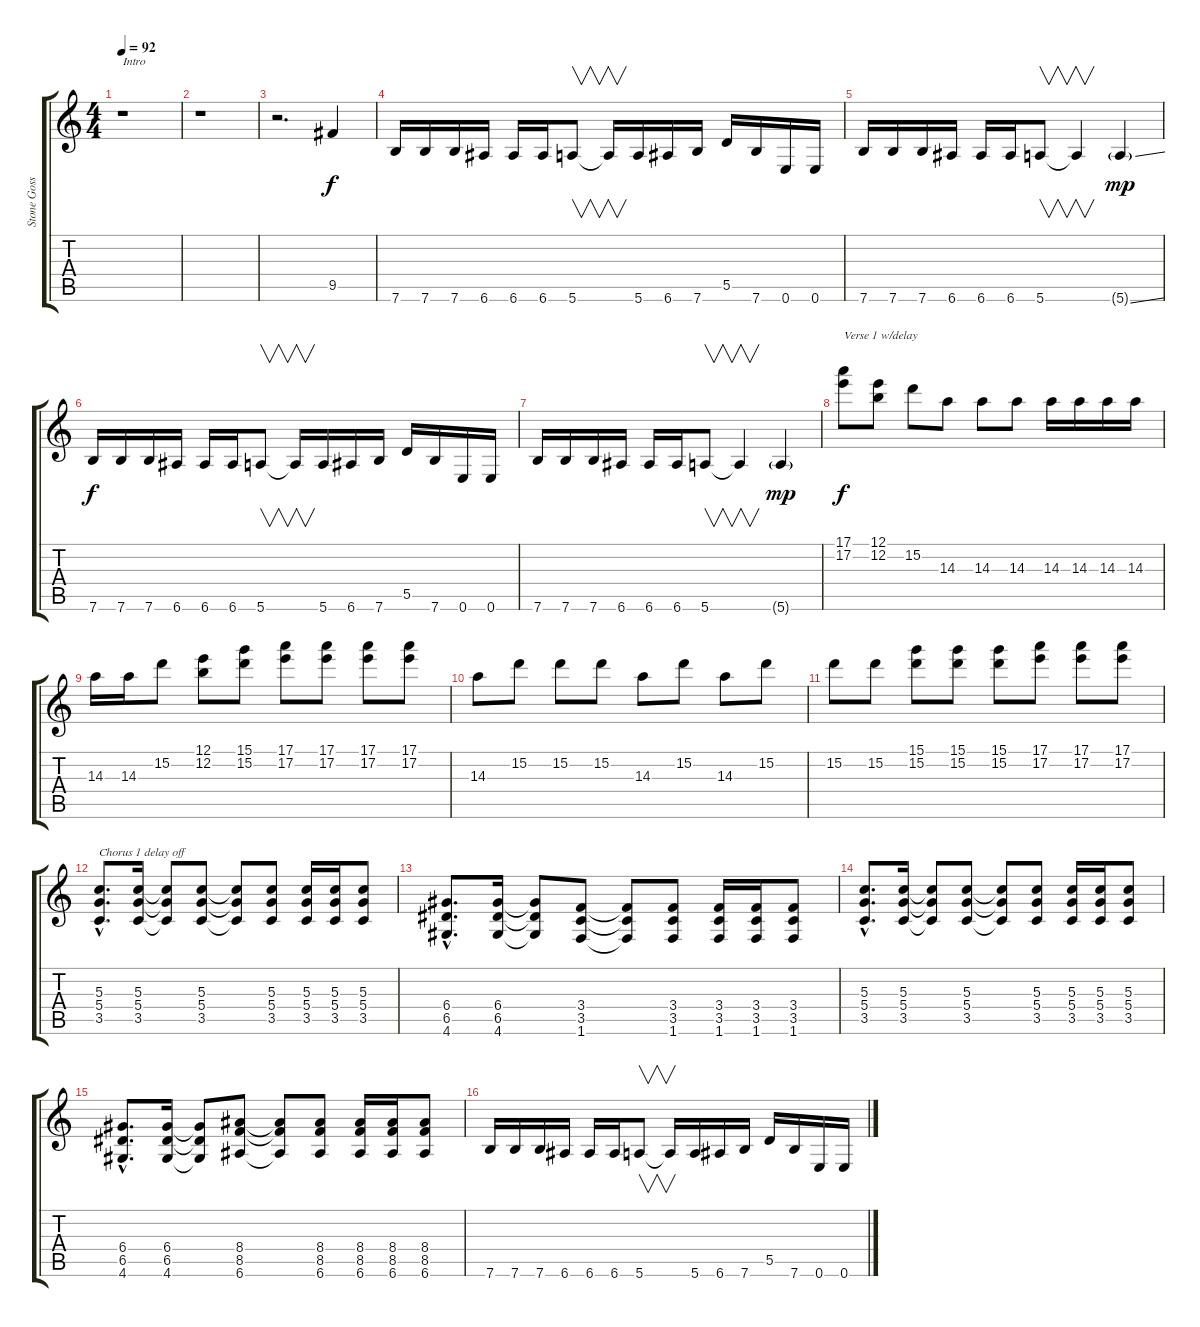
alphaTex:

\track ("Stone Gossard" "Stone Goss") {instrument overdrivenguitar}
\staff {score tabs}
\tuning (E4 B3 G3 D3 A2 E2) {hide}
\ts (4 4)
\tempo 92
\clef g2
\ks c
r.1{txt "Intro" dy f instrument overdrivenguitar} |
r.1 |
r.2{d} 9.5.4 |
7.6.16 7.6.16 7.6.16 6.6.16 6.6.16 6.6.16 5.6.8{v} 5.6{t}.16{v} 5.6.16 6.6.16 7.6.16 5.5.16 7.6.16 0.6.16 0.6.16 |
7.6.16 7.6.16 7.6.16 6.6.16 6.6.16 6.6.16 5.6.8{v} 5.6{t}.4{v} 5.6{ss g}.4{dy mp} |
7.6.16{dy f} 7.6.16 7.6.16 6.6.16 6.6.16 6.6.16 5.6.8{v} 5.6{t}.16{v} 5.6.16 6.6.16 7.6.16 5.5.16 7.6.16 0.6.16 0.6.16 |
7.6.16 7.6.16 7.6.16 6.6.16 6.6.16 6.6.16 5.6.8{v} 5.6{t}.4{v} 5.6{g}.4{dy mp} |
(17.1 17.2).8{txt "Verse 1 w/delay" dy f} (12.1 12.2).8 15.2.8 14.3.8 14.3.8 14.3.8 14.3.16 14.3.16 14.3.16 14.3.16 |
14.3.16 14.3.16 15.2.8 (12.1 12.2).8 (15.1 15.2).8 (17.1 17.2).8 (17.1 17.2).8 (17.1 17.2).8 (17.1 17.2).8 |
14.3.8 15.2.8 15.2.8 15.2.8 14.3.8 15.2.8 14.3.8 15.2.8 |
15.2.8 15.2.8 (15.1 15.2).8 (15.1 15.2).8 (15.1 15.2).8 (17.1 17.2).8 (17.1 17.2).8 (17.1 17.2).8 |
(5.3{hac} 5.4{hac} 3.5{hac}).8{d txt "Chorus 1 delay off"} (5.3 5.4 3.5).16 (5.3{t} 5.4{t} 3.5{t}).8 (5.3 5.4 3.5).8 (5.3{t} 5.4{t} 3.5{t}).8 (5.3 5.4 3.5).8 (5.3 5.4 3.5).16 (5.3 5.4 3.5).16 (5.3 5.4 3.5).8 |
(6.4{hac} 6.5{hac} 4.6{hac}).8{d} (6.4 6.5 4.6).16 (6.4{t} 6.5{t} 4.6{t}).8 (3.4 3.5 1.6).8 (3.4{t} 3.5{t} 1.6{t}).8 (3.4 3.5 1.6).8 (3.4 3.5 1.6).16 (3.4 3.5 1.6).16 (3.4 3.5 1.6).8 |
(5.3{hac} 5.4{hac} 3.5{hac}).8{d} (5.3 5.4 3.5).16 (5.3{t} 5.4{t} 3.5{t}).8 (5.3 5.4 3.5).8 (5.3{t} 5.4{t} 3.5{t}).8 (5.3 5.4 3.5).8 (5.3 5.4 3.5).16 (5.3 5.4 3.5).16 (5.3 5.4 3.5).8 |
(6.4{hac} 6.5{hac} 4.6{hac}).8{d} (6.4 6.5 4.6).16 (6.4{t} 6.5{t} 4.6{t}).8 (8.4 8.5 6.6).8 (8.4{t} 8.5{t} 6.6{t}).8 (8.4 8.5 6.6).8 (8.4 8.5 6.6).16 (8.4 8.5 6.6).16 (8.4 8.5 6.6).8 |
7.6.16 7.6.16 7.6.16 6.6.16 6.6.16 6.6.16 5.6.8{v} 5.6{t}.16{v} 5.6.16 6.6.16 7.6.16 5.5.16 7.6.16 0.6.16 0.6.16
